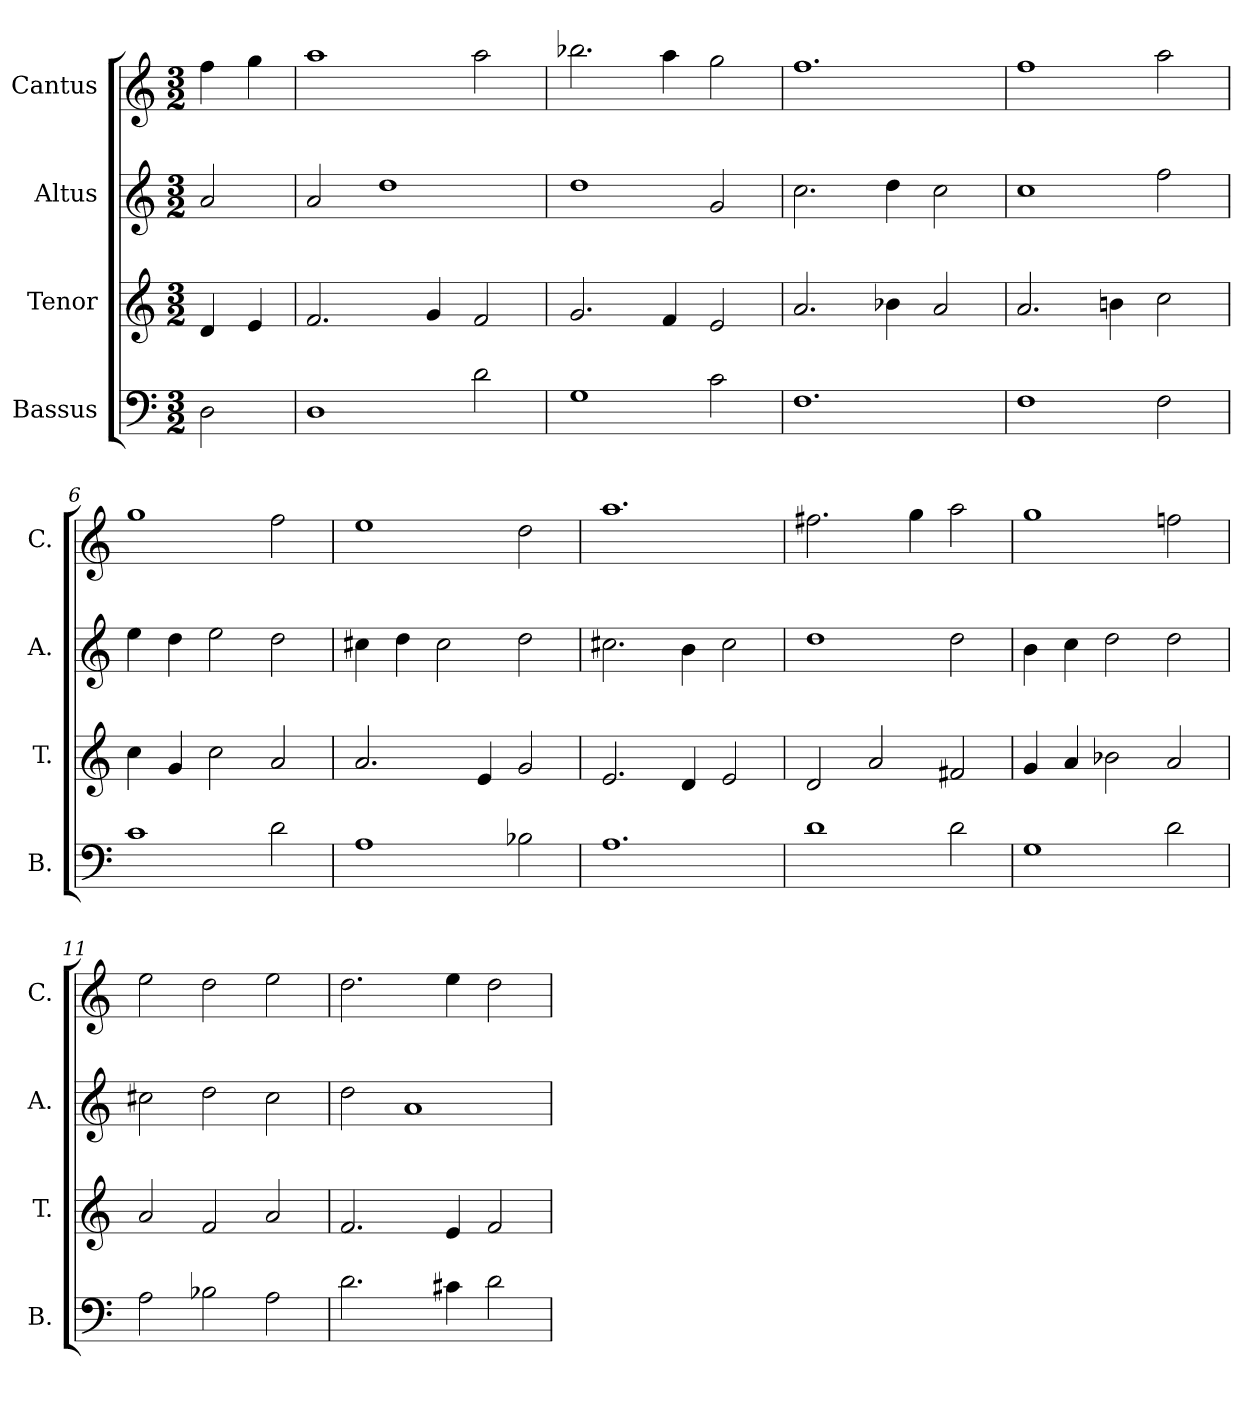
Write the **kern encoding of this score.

**kern	**kern	**kern	**kern
*part4	*part3	*part2	*part1
*staff4	*staff3	*staff2	*staff1
*I"Bassus	*I"Tenor	*I"Altus	*I"Cantus
*I'B.	*I'T.	*I'A.	*I'C.
*clefF4	*clefG2	*clefG2	*clefG2
*k[]	*k[]	*k[]	*k[]
*M3/2	*M3/2	*M3/2	*M3/2
=1	=1	=1	=1
2D\	4d/	2a/	4ff\
.	4e/	.	4gg\
=2	=2	=2	=2
1D	2.f/	2a/	1aa
.	.	1dd	.
.	4g/	.	.
2d\	2f/	.	2aa\
=3	=3	=3	=3
1G	2.g/	1dd	2.bb-X\
.	4f/	.	4aa\
2c\	2e/	2g/	2gg\
=4	=4	=4	=4
1.F	2.a/	2.cc\	1.ff
.	4b-X\	4dd\	.
.	2a/	2cc\	.
=5	=5	=5	=5
1F	2.a/	1cc	1ff
.	4bn\	.	.
2F\	2cc\	2ff\	2aa\
=6	=6	=6	=6
1c	4cc\	4ee\	1gg
.	4g/	4dd\	.
.	2cc\	2ee\	.
2d\	2a/	2dd\	2ff\
=7	=7	=7	=7
1A	2.a/	4cc#X\	1ee
.	.	4dd\	.
.	.	2cc#\	.
.	4e/	.	.
2B-X\	2g/	2dd\	2dd\
=8	=8	=8	=8
1.A	2.e/	2.cc#X\	1.aa
.	4d/	4b\	.
.	2e/	2cc#\	.
=9	=9	=9	=9
1d	2d/	1dd	2.ff#X\
.	2a/	.	.
.	.	.	4gg\
2d\	2f#X/	2dd\	2aa\
=10	=10	=10	=10
1G	4g/	4b\	1gg
.	4a/	4cc\	.
.	2b-X\	2dd\	.
2d\	2a/	2dd\	2ffn\
=11	=11	=11	=11
2A\	2a/	2cc#X\	2ee\
2B-X\	2f/	2dd\	2dd\
2A\	2a/	2cc#\	2ee\
!!LO:LB:g=z
=12	=12	=12	=12
2.d\	2.f/	2dd\	2.dd\
.	.	1a	.
4c#X\	4e/	.	4ee\
2d\	2f/	.	2dd\
=	=	=	=
*-	*-	*-	*-
